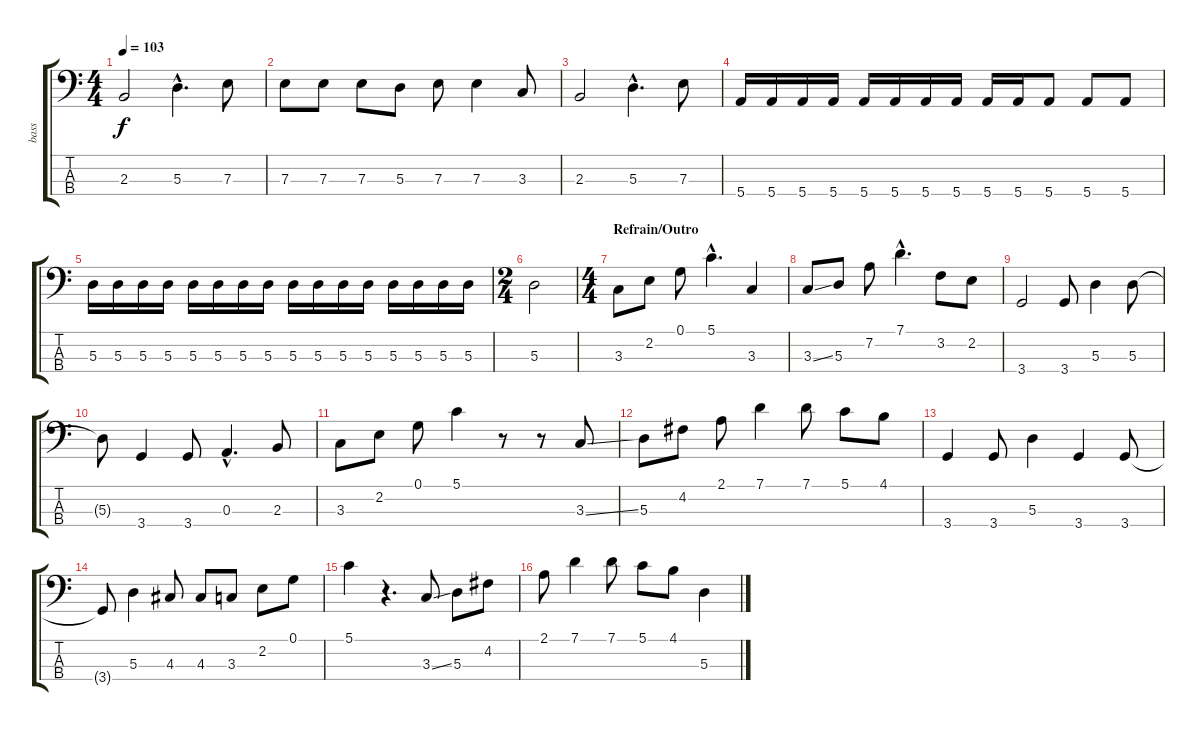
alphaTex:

\track ("bass" "bass") {instrument electricbasspick}
\staff {score tabs}
\tuning (G2 D2 A1 E1) {hide}
\ts (4 4)
\tempo 103
\clef f4
\ks c
2.3.2{dy f} 5.3{hac}.4{d} 7.3.8 |
7.3.8 7.3.8 7.3.8 5.3.8 7.3.8 7.3.4 3.3.8 |
2.3.2 5.3{hac}.4{d} 7.3.8 |
5.4.16 5.4.16 5.4.16 5.4.16 5.4.16 5.4.16 5.4.16 5.4.16 5.4.16 5.4.16 5.4.8 5.4.8 5.4.8 |
5.3.16 5.3.16 5.3.16 5.3.16 5.3.16 5.3.16 5.3.16 5.3.16 5.3.16 5.3.16 5.3.16 5.3.16 5.3.16 5.3.16 5.3.16 5.3.16 |
\ts (2 4)
5.3.2 |
\ts (4 4)
\section ("" "Refrain/Outro")
3.3.8{volume 8} 2.2.8 0.1.8 5.1{hac}.4{d} 3.3.4 |
3.3{ss}.8 5.3.8 7.2.8 7.1{hac}.4{d} 3.2.8 2.2.8 |
3.4.2 3.4.8 5.3.4 5.3.8 |
5.3{t}.8 3.4.4 3.4.8 0.3{hac}.4{d} 2.3.8 |
3.3.8 2.2.8 0.1.8 5.1.4 r.8 r.8 3.3{ss}.8 |
5.3.8 4.2.8 2.1.8 7.1.4 7.1.8 5.1.8 4.1.8 |
3.4.4 3.4.8 5.3.4 3.4.4 3.4.8 |
3.4{t}.8 5.3.4 4.3.8 4.3.8 3.3.8 2.2.8 0.1.8 |
5.1.4 r.4{d} 3.3{ss}.8 5.3.8 4.2.8 |
2.1.8 7.1.4 7.1.8 5.1.8 4.1.8 5.3.4
